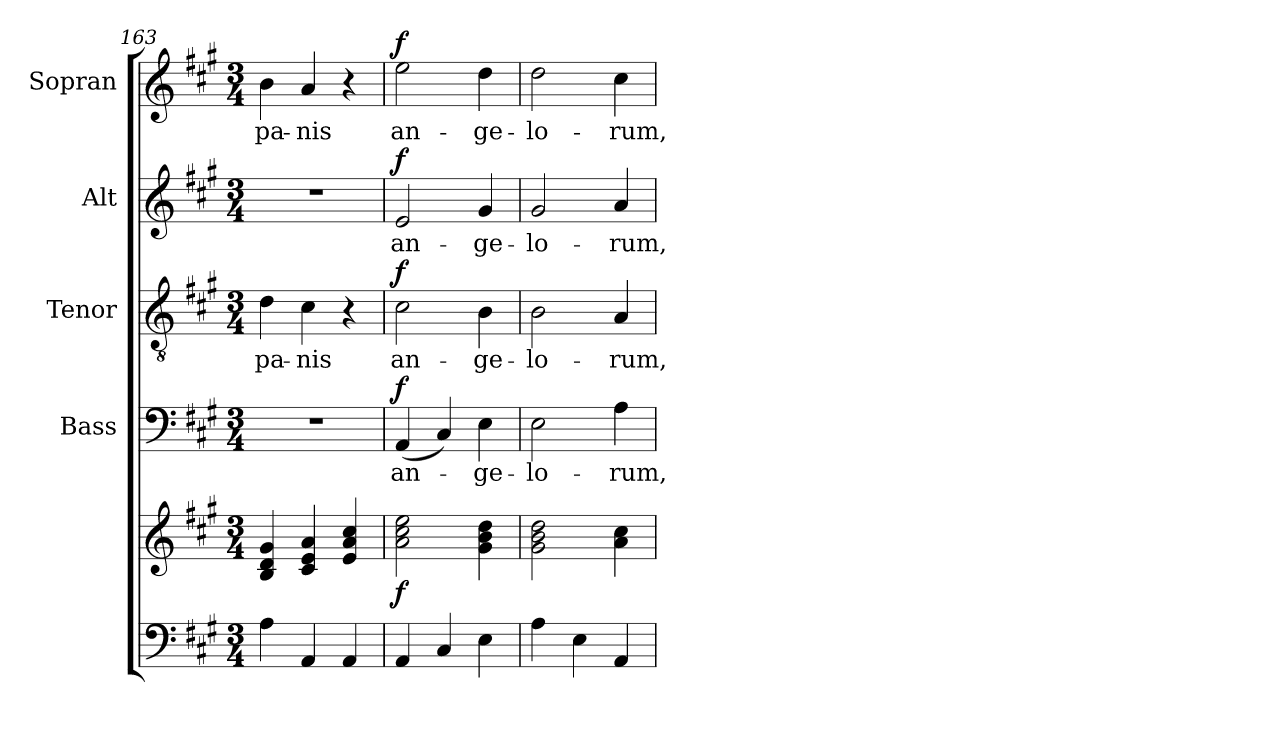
**kern	**kern	**dynam	**kern	**text	**dynam	**kern	**text	**dynam	**kern	**text	**dynam	**kern	**text	**dynam
*part5	*part5	*part5	*part4	*part4	*part4	*part3	*part3	*part3	*part2	*part2	*part2	*part1	*part1	*part1
*staff6	*staff5	*staff5/6	*staff4	*staff4	*staff4	*staff3	*staff3	*staff3	*staff2	*staff2	*staff2	*staff1	*staff1	*staff1
*	*	*	*I"Bass	*	*	*I"Tenor	*	*	*I"Alt	*	*	*I"Sopran	*	*
*	*	*	*I'B.	*	*	*I'T.	*	*	*I'A.	*	*	*I'S.	*	*
*clefF4	*clefG2	*	*clefF4	*	*	*clefGv2	*	*	*clefG2	*	*	*clefG2	*	*
*k[f#c#g#]	*k[f#c#g#]	*	*k[f#c#g#]	*	*	*k[f#c#g#]	*	*	*k[f#c#g#]	*	*	*k[f#c#g#]	*	*
*A:	*A:	*	*A:	*	*	*A:	*	*	*A:	*	*	*A:	*	*
*M3/4	*M3/4	*	*M3/4	*	*	*M3/4	*	*	*M3/4	*	*	*M3/4	*	*
=163	=163	=163	=163	=163	=163	=163	=163	=163	=163	=163	=163	=163	=163	=163
!	!	!	!	!	!	!	!LO:LY:b	!	!	!	!	!	!LO:LY:b	!
4A\	4B/ 4d/ 4g#/	.	2.r	.	.	4d\	pa-	.	2.r	.	.	4b\	pa-	.
!	!	!	!	!	!	!	!LO:LY:b	!	!	!	!	!	!LO:LY:b	!
4AA/	4c#/ 4e/ 4a/	.	.	.	.	4c#\	-nis	.	.	.	.	4a/	-nis	.
4AA/	4e/ 4a/ 4cc#/	.	.	.	.	4r	.	.	.	.	.	4r	.	.
=164	=164	=164	=164	=164	=164	=164	=164	=164	=164	=164	=164	=164	=164	=164
!	!	!LO:DY:b	!	!LO:LY:b	!LO:DY:a	!	!LO:LY:b	!LO:DY:a	!	!LO:LY:b	!LO:DY:a	!	!LO:LY:b	!LO:DY:a
4AA/	2a\ 2cc#\ 2ee\	f	(<4AA/	an-	f	2c#\	an-	f	2e/	an-	f	2ee\	an-	f
4C#/	.	.	4C#/)	.	.	.	.	.	.	.	.	.	.	.
!	!	!	!	!LO:LY:b	!	!	!LO:LY:b	!	!	!LO:LY:b	!	!	!LO:LY:b	!
4E\	4g#\ 4b\ 4dd\	.	4E\	-ge-	.	4B\	-ge-	.	4g#/	-ge-	.	4dd\	-ge-	.
=165	=165	=165	=165	=165	=165	=165	=165	=165	=165	=165	=165	=165	=165	=165
!	!	!	!	!LO:LY:b	!	!	!LO:LY:b	!	!	!LO:LY:b	!	!	!LO:LY:b	!
4A\	2g#\ 2b\ 2dd\	.	2E\	-lo-	.	2B\	-lo-	.	2g#/	-lo-	.	2dd\	-lo-	.
4E\	.	.	.	.	.	.	.	.	.	.	.	.	.	.
!	!	!	!	!LO:LY:b	!	!	!LO:LY:b	!	!	!LO:LY:b	!	!	!LO:LY:b	!
4AA/	4a\ 4cc#\	.	4A\	-rum,	.	4A/	-rum,	.	4a/	-rum,	.	4cc#\	-rum,	.
=	=	=	=	=	=	=	=	=	=	=	=	=	=	=
*-	*-	*-	*-	*-	*-	*-	*-	*-	*-	*-	*-	*-	*-	*-
